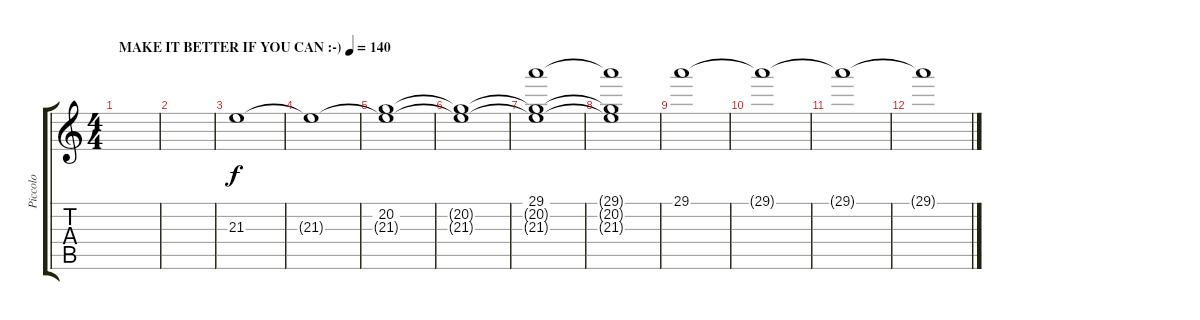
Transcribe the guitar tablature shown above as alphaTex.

\track ("Piccolo" "Piccolo") {instrument piccolo}
\staff {score tabs}
\tuning (E4 B3 G3 D3 A2 E2) {hide}
\ts (4 4)
\tempo (140 "MAKE IT BETTER IF YOU CAN :-)")
\clef g2
\ks c
|
|
21.3.1{volume 12 balance 8} |
21.3{t}.1 |
(20.2 21.3{t}).1 |
(20.2{t} 21.3{t}).1 |
(29.1 20.2{t} 21.3{t}).1 |
(29.1{t} 20.2{t} 21.3{t}).1 |
29.1.1{volume 0} |
29.1{t}.1 |
29.1{t}.1 |
29.1{t}.1
